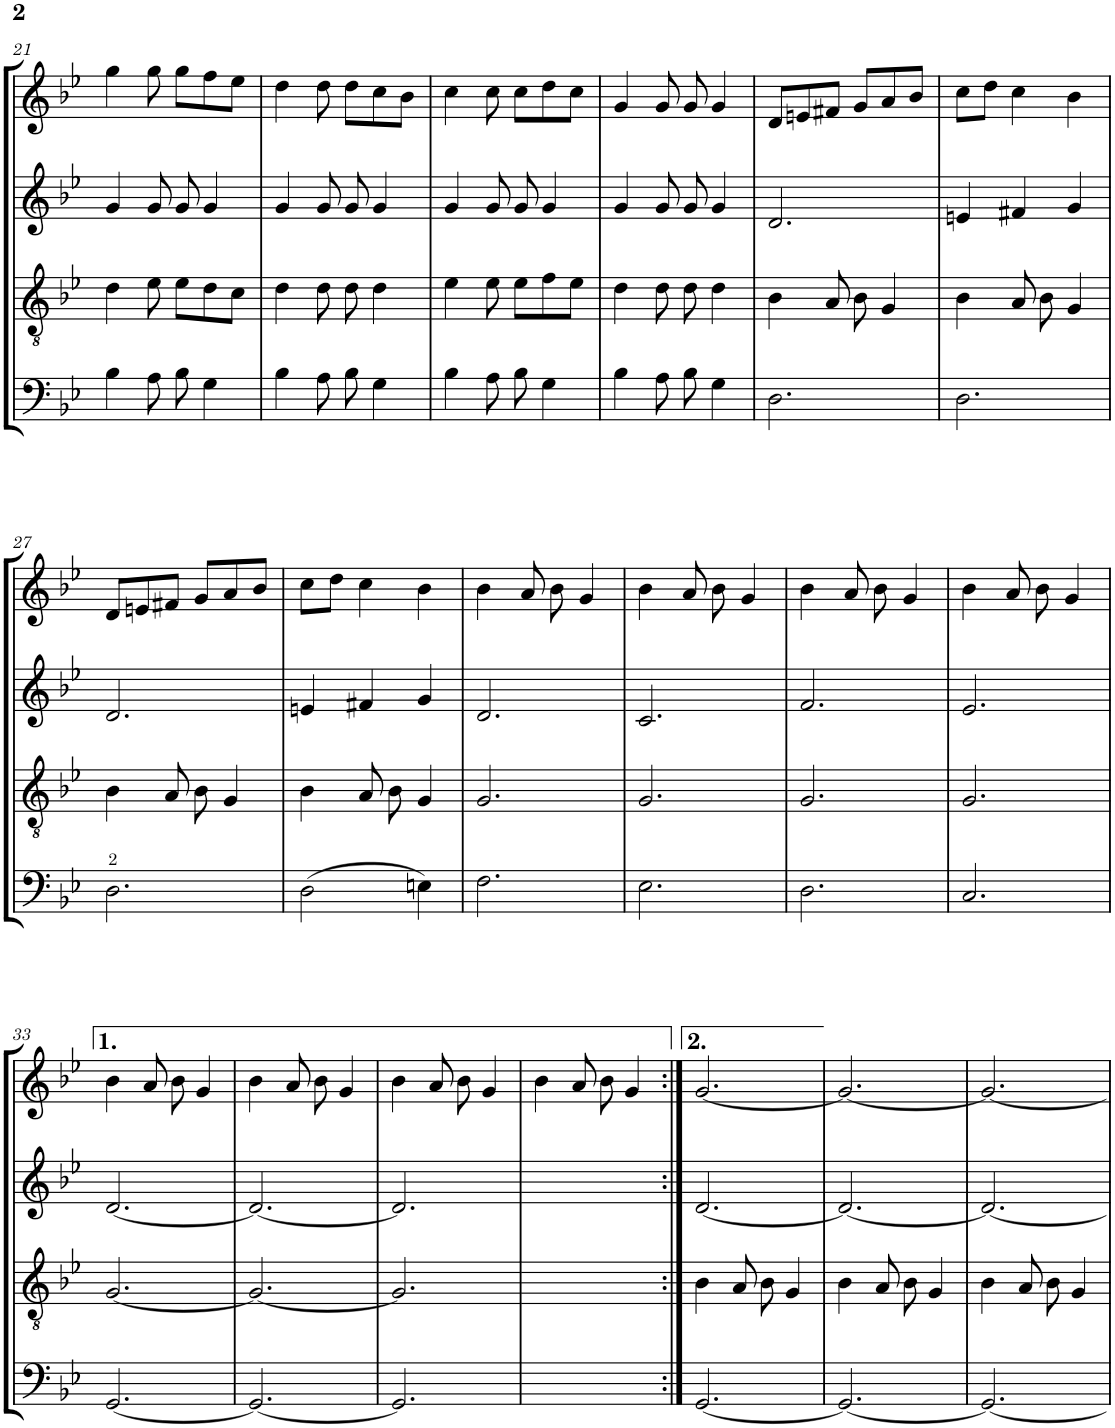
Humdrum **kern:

**kern	**kern	**kern	**kern
*part4	*part3	*part2	*part1
*staff4	*staff3	*staff2	*staff1
*I"Part 4	*I"Part 3	*I"Part 2	*I"Part 1
!!LO:PB:g=z
*clefF4	*clefGv2	*clefG2	*clefG2
*k[b-e-]	*k[b-e-]	*k[b-e-]	*k[b-e-]
*M6/8	*M6/8	*M6/8	*M6/8
=21	=21	=21	=21
4B-\	4d\	4g/	4gg\
8A\	8e-\	8g/	8gg\
8B-\	8e-\L	8g/	8gg\L
4G\	8d\	4g/	8ff\
.	8c\J	.	8ee-\J
=22	=22	=22	=22
4B-\	4d\	4g/	4dd\
8A\	8d\	8g/	8dd\
8B-\	8d\	8g/	8dd\L
4G\	4d\	4g/	8cc\
.	.	.	8b-\J
=23	=23	=23	=23
4B-\	4e-\	4g/	4cc\
8A\	8e-\	8g/	8cc\
8B-\	8e-\L	8g/	8cc\L
4G\	8f\	4g/	8dd\
.	8e-\J	.	8cc\J
=24	=24	=24	=24
4B-\	4d\	4g/	4g/
8A\	8d\	8g/	8g/
8B-\	8d\	8g/	8g/
4G\	4d\	4g/	4g/
=25	=25	=25	=25
2.D\	4B-\	2.d/	8d/L
.	.	.	8en/
.	8A/	.	8f#X/J
.	8B-\	.	8g/L
.	4G/	.	8a/
.	.	.	8b-/J
=26	=26	=26	=26
2.D\	4B-\	4en/	8cc\L
.	.	.	8dd\J
.	8A/	4f#X/	4cc\
.	8B-\	.	.
.	4G/	4g/	4b-\
!!LO:LB:g=z
=27	=27	=27	=27
2.D\	4B-\	2.d/	8d/L
.	.	.	8en/
.	8A/	.	8f#X/J
.	8B-\	.	8g/L
.	4G/	.	8a/
.	.	.	8b-/J
=28	=28	=28	=28
(>2D\	4B-\	4en/	8cc\L
.	.	.	8dd\J
.	8A/	4f#X/	4cc\
.	8B-\	.	.
4En\)	4G/	4g/	4b-\
=29	=29	=29	=29
2.F\	2.G/	2.d/	4b-\
.	.	.	8a/
.	.	.	8b-\
.	.	.	4g/
=30	=30	=30	=30
2.E-\	2.G/	2.c/	4b-\
.	.	.	8a/
.	.	.	8b-\
.	.	.	4g/
=31	=31	=31	=31
2.D\	2.G/	2.f/	4b-\
.	.	.	8a/
.	.	.	8b-\
.	.	.	4g/
=32	=32	=32	=32
2.C/	2.G/	2.e-/	4b-\
.	.	.	8a/
.	.	.	8b-\
.	.	.	4g/
!!LO:LB:g=z
=33	=33	=33	=33
[2.GG/	[<2.G/	[<2.d/	4b-\
.	.	.	8a/
.	.	.	8b-\
.	.	.	4g/
=34	=34	=34	=34
2.GG/_	2.G/_	2.d/_	4b-\
.	.	.	8a/
.	.	.	8b-\
.	.	.	4g/
=35	=35	=35	=35
2.GG/]	2.G/]	2.d/]	4b-\
.	.	.	8a/
.	.	.	8b-\
.	.	.	4g/
=36	=36	=36	=36
2.ryy	2.ryy	2.ryy	4b-\
.	.	.	8a/
.	.	.	8b-\
.	.	.	4g/
=37:|!	=37:|!	=37:|!	=37:|!
[2.GG/	4B-\	[2.d/	[2.g/
.	8A/	.	.
.	8B-\	.	.
.	4G/	.	.
=38	=38	=38	=38
2.GG/_	4B-\	2.d/_	2.g/_
.	8A/	.	.
.	8B-\	.	.
.	4G/	.	.
=39	=39	=39	=39
2.GG/_	4B-\	2.d/_	2.g/_
.	8A/	.	.
.	8B-\	.	.
.	4G/	.	.
=	=	=	=
*-	*-	*-	*-
